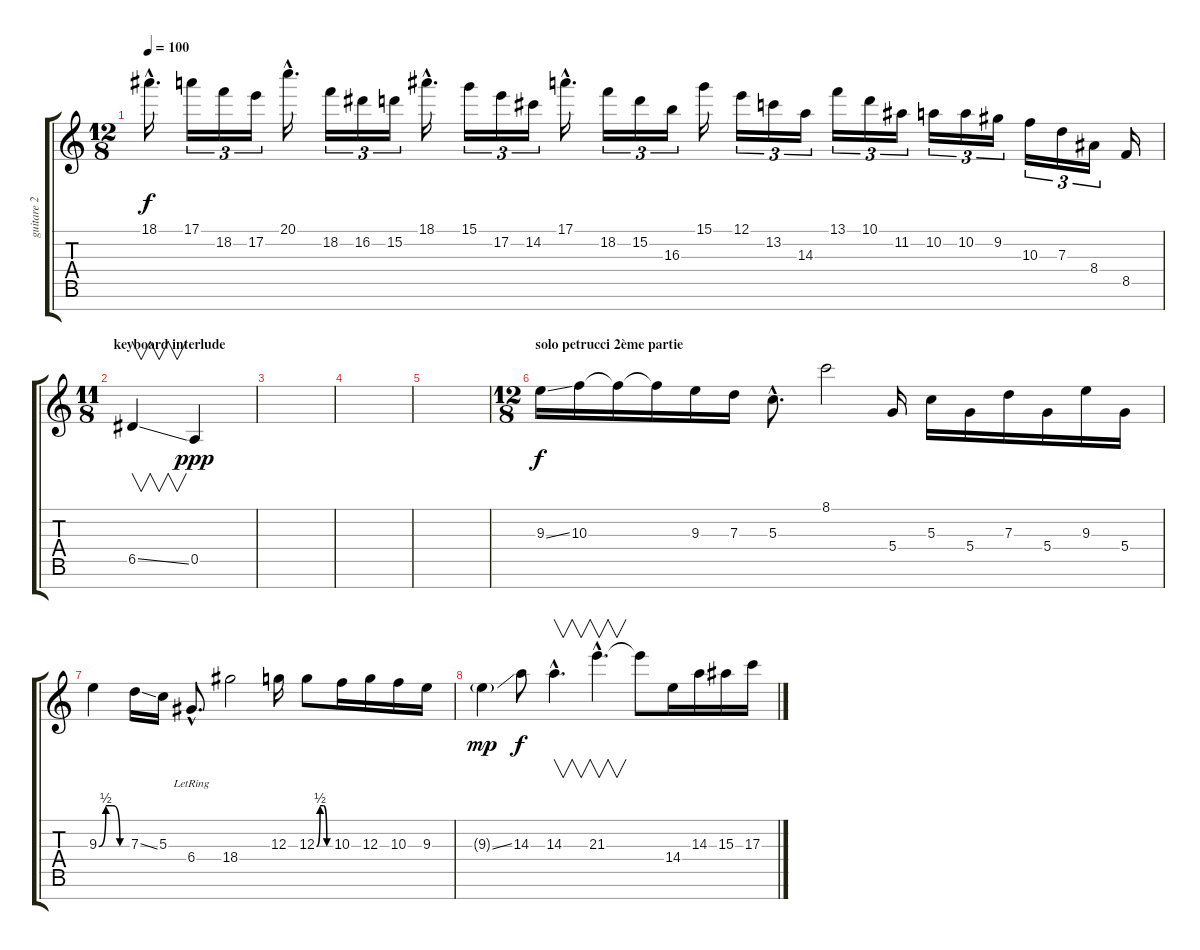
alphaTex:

\track ("guitare 2 " "guitare 2 ") {instrument distortionguitar}
\staff {score tabs}
\tuning (E4 B3 G3 D3 A2 E2 B1) {hide}
\ts (12 8)
\tempo 100
\clef g2
\ks c
18.1{hac}.16{d dy f} 17.1.16{tu (3 2)} 18.2.16{tu (3 2)} 17.2.16{tu (3 2)} 20.1{hac}.16{d} 18.2.16{tu (3 2)} 16.2.16{tu (3 2)} 15.2.16{tu (3 2)} 18.1{hac}.16{d} 15.1.16{tu (3 2)} 17.2.16{tu (3 2)} 14.2.16{tu (3 2)} 17.1{hac}.16{d} 18.2.16{tu (3 2)} 15.2.16{tu (3 2)} 16.3.16{tu (3 2)} 15.1.16 12.1.16{tu (3 2)} 13.2.16{tu (3 2)} 14.3.16{tu (3 2)} 13.1.16{tu (3 2)} 10.1.16{tu (3 2)} 11.2.16{tu (3 2)} 10.2.16{tu (3 2)} 10.2.16{tu (3 2)} 9.2.16{tu (3 2)} 10.3.16{tu (3 2)} 7.3.16{tu (3 2)} 8.4.16{tu (3 2)} 8.5.16 |
\ts (11 8)
\section ("" "keyboard interlude")
6.5{ss}.4{v} 0.5.4{dy ppp} |
|
|
|
\ts (12 8)
\section ("" "solo petrucci 2ème partie")
9.3{ss}.16{dy f} 10.3.16 10.3{t}.16 10.3{t}.16 9.3.16 7.3.16 5.3{hac}.8{d} 8.1.2 5.4.16 5.3.16 5.4.16 7.3.16 5.4.16 9.3.16 5.4.16 |
9.3{be (custom 0 0 15 2 30 2 45 0 60 0)}.4 7.3{ss}.16 5.3.16 6.4{hac lr}.8{d} 18.4.2 12.3.16{instrument distortionguitar} 12.3{be (custom 0 0 15 2 30 2 45 0 60 0)}.8 10.3.16 12.3.16 10.3.16 9.3.16 |
9.3{ss g}.4{dy mp} 14.3.8{dy f} 14.3{hac}.4{v d} 21.3{hac}.4{v d} 21.3{t}.8 14.4.16 14.3.16 15.3.16 17.3.16
